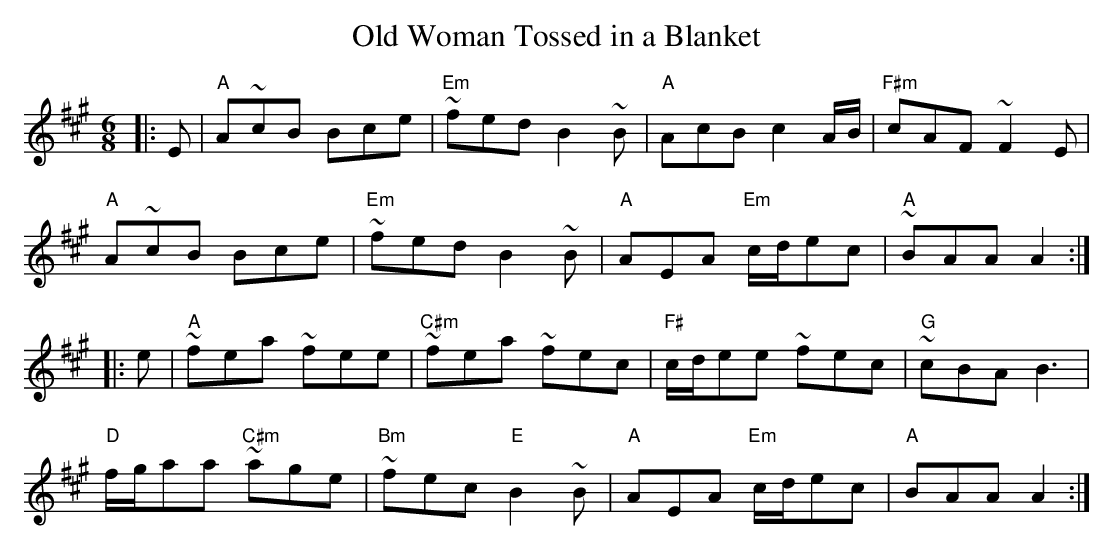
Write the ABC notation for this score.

X:1
T: Old Woman Tossed in a Blanket
M: 6/8
L: 1/8
K: A
|:E|\
"A"A~cB Bce|"Em"~fed B2~B|"A"AcB c2A/B/|"F#m"cAF ~F2E|
"A"A~cB Bce|"Em"~fed B2~B|"A"AEA "Em"c/d/ec|"A"~BAA A2:|
|:e|\
"A"~fea ~fee|"C#m"~fea ~fec|"F#"c/d/ee ~fec|"G"~cBA B3|
"D"f/g/aa "C#m"~age|"Bm"~fec "E"B2~B|"A"AEA "Em"c/d/ec|"A"BAA A2:|
